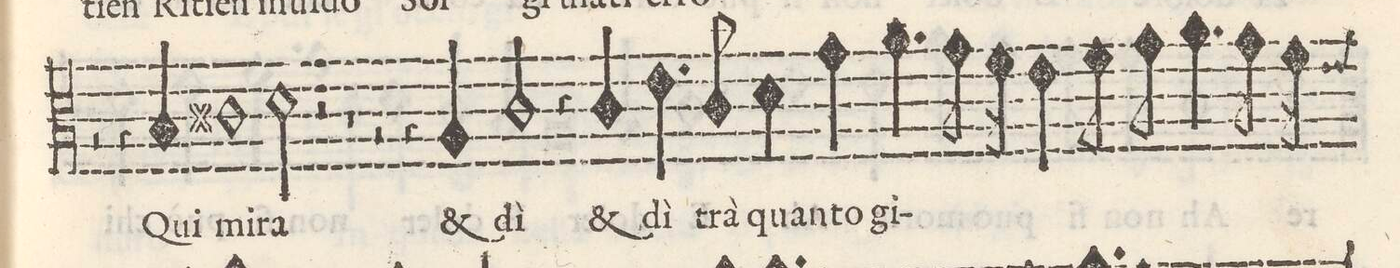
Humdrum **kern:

**kern	**text
*I"TENORE	*
*clefC3	*
*k[]	*
*met(c)	*
*M2/1	*
2r	.
4r	.
4B/	Qui
1c#X	mi-
=22-	=22-
2d\	-ra
2r	.
1r	.
=23-	=23-
2r	.
4r	.
4A/	&
2c/	di
4r	.
4c/	&
=24-	=24-
4.e\	di
8c/	trà
4d\	quan-
4g\	-to
4.a\	gi-
16g\	.
16f\	.
4e\	.
8f\	.
8g\	.
=25-	=25-
4.a\	.
16g\	.
16f\	.
*-	*-
